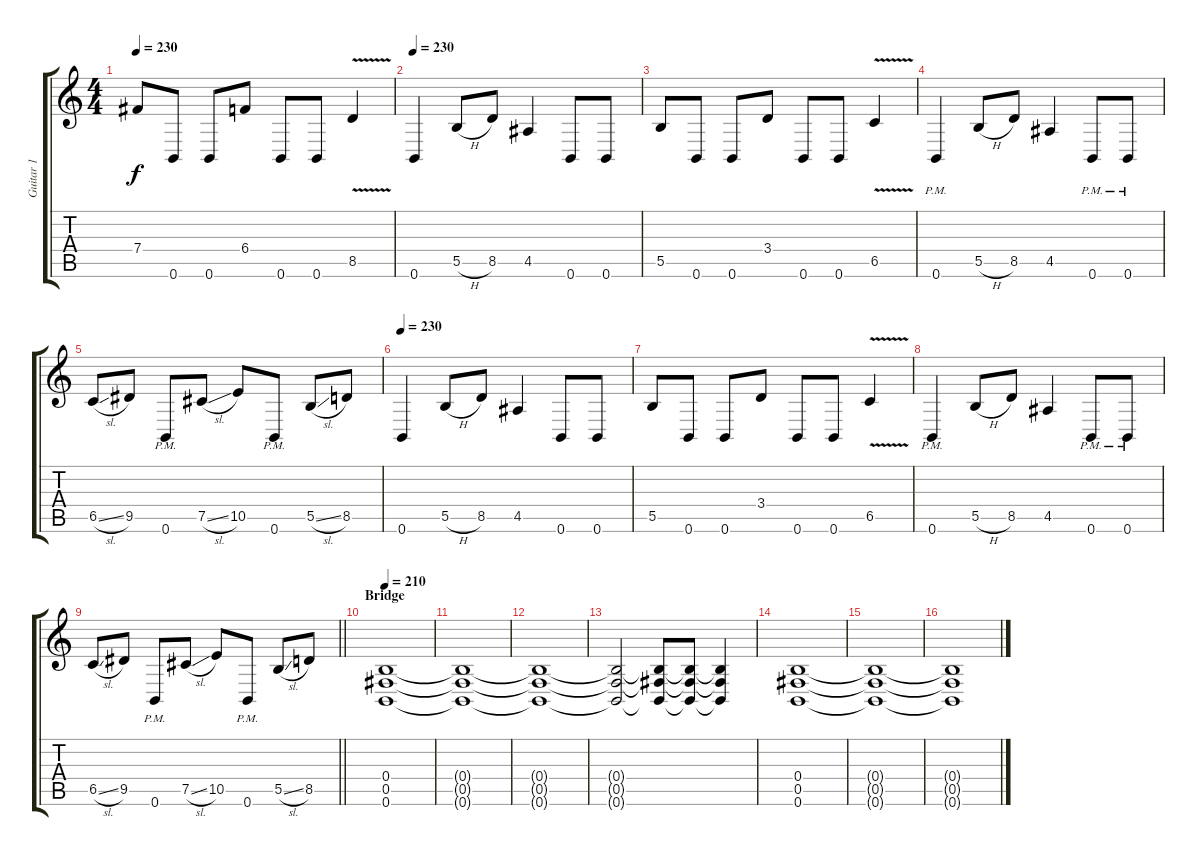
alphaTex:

\track ("Guitar 1" "Guitar 1") {instrument distortionguitar}
\staff {score tabs}
\tuning (Db4 Ab3 E3 B2 Gb2 B1) {hide}
\ts (4 4)
\tempo 230
\clef g2
\ks c
7.4.8{dy f} 0.6.8 0.6.8 6.4.8 0.6.8 0.6.8 8.5{v}.4 |
\tempo 230
0.6.4 5.5{h}.8 8.5.8 4.5.4 0.6.8 0.6.8 |
5.5.8 0.6.8 0.6.8 3.4.8 0.6.8 0.6.8 6.5{v}.4 |
0.6{pm}.4 5.5{h}.8 8.5.8 4.5.4 0.6{pm}.8 0.6{pm}.8 |
6.5{sl}.8 9.5.8 0.6{pm}.8 7.5{sl}.8 10.5.8 0.6{pm}.8 5.5{sl}.8 8.5.8 |
\tempo 230
0.6.4 5.5{h}.8 8.5.8 4.5.4 0.6.8 0.6.8 |
5.5.8 0.6.8 0.6.8 3.4.8 0.6.8 0.6.8 6.5{v}.4 |
0.6{pm}.4 5.5{h}.8 8.5.8 4.5.4 0.6{pm}.8 0.6{pm}.8 |
\barLineRight lightlight
6.5{sl}.8 9.5.8 0.6{pm}.8 7.5{sl}.8 10.5.8 0.6{pm}.8 5.5{sl}.8 8.5.8 |
\section ("" "Bridge")
\tempo 210
(0.4 0.5 0.6).1 |
(0.4{t} 0.5{t} 0.6{t}).1 |
(0.4{t} 0.5{t} 0.6{t}).1 |
(0.4{t} 0.5{t} 0.6{t}).2 (0.4{t} 0.5{t} 0.6{t}).8 (0.4{t} 0.5{t} 0.6{t}).8 (0.4{t} 0.5{t} 0.6{t}).4 |
(0.4 0.5 0.6).1 |
(0.4{t} 0.5{t} 0.6{t}).1 |
(0.4{t} 0.5{t} 0.6{t}).1
